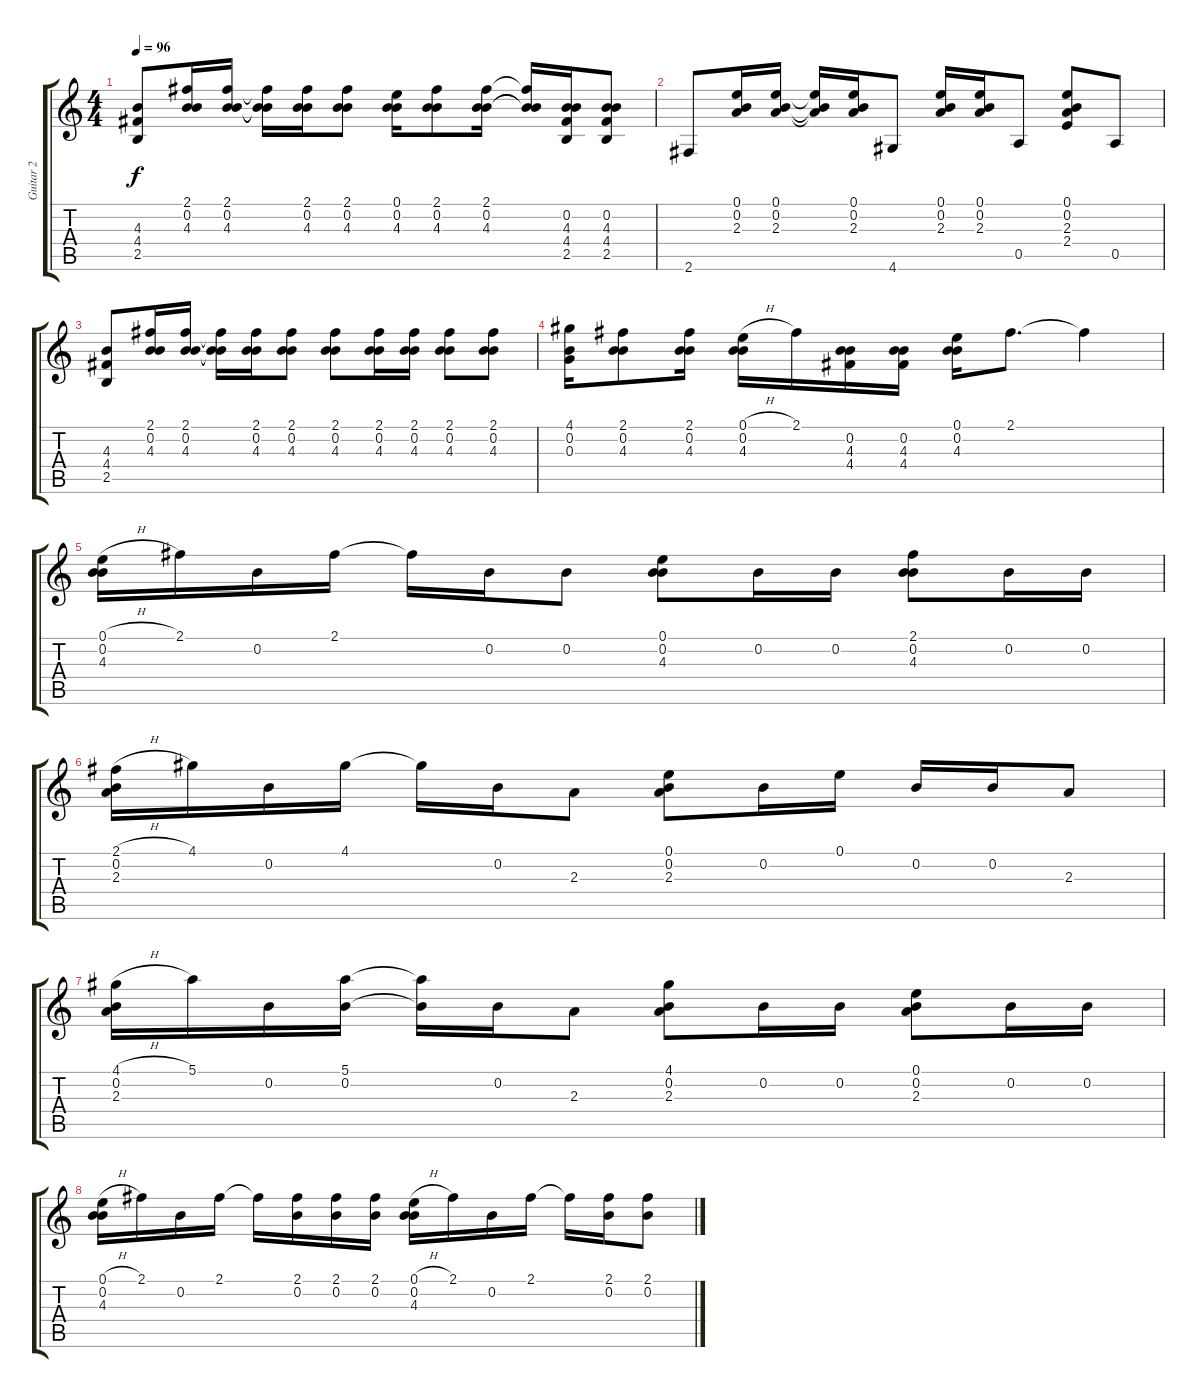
\track ("Guitar 2" "Guitar 2") {instrument acousticguitarsteel}
\staff {score tabs}
\tuning (E4 B3 G3 D3 A2 E2) {hide}
\ts (4 4)
\tempo 96
\clef g2
\ks c
(4.3 4.4 2.5).8{dy f} (2.1 0.2 4.3).16 (2.1 0.2 4.3).16 (2.1{t} 0.2{t} 4.3{t}).16 (2.1 0.2 4.3).16 (2.1 0.2 4.3).8 (0.1 0.2 4.3).16 (2.1 0.2 4.3).8 (2.1 0.2 4.3).16 (2.1{t} 0.2{t} 4.3{t}).16 (0.2 4.3 4.4 2.5).16 (0.2 4.3 4.4 2.5).8 |
2.6.8 (0.1 0.2 2.3).16 (0.1 0.2 2.3).16 (0.1{t} 0.2{t} 2.3{t}).16 (0.1 0.2 2.3).16 4.6.8 (0.1 0.2 2.3).16 (0.1 0.2 2.3).16 0.5.8 (0.1 0.2 2.3 2.4).8 0.5.8 |
(4.3 4.4 2.5).8 (2.1 0.2 4.3).16 (2.1 0.2 4.3).16 (2.1{t} 0.2{t} 4.3{t}).16 (2.1 0.2 4.3).16 (2.1 0.2 4.3).8 (2.1 0.2 4.3).8 (2.1 0.2 4.3).16 (2.1 0.2 4.3).16 (2.1 0.2 4.3).8 (2.1 0.2 4.3).8 |
(4.1 0.2 0.3).16 (2.1 0.2 4.3).8 (2.1 0.2 4.3).16 (0.1{h} 0.2 4.3).16 2.1.16 (0.2 4.3 4.4).16 (0.2 4.3 4.4).16 (0.1 0.2 4.3).16 2.1.8{d} 2.1{t}.4 |
(0.1{h} 0.2 4.3).16 2.1.16 0.2.16 2.1.16 2.1{t}.16 0.2.16 0.2.8 (0.1 0.2 4.3).8 0.2.16 0.2.16 (2.1 0.2 4.3).8 0.2.16 0.2.16 |
(2.1{h} 0.2 2.3).16 4.1.16 0.2.16 4.1.16 4.1{t}.16 0.2.16 2.3.8 (0.1 0.2 2.3).8 0.2.16 0.1.16 0.2.16 0.2.16 2.3.8 |
(4.1{h} 0.2 2.3).16 5.1.16 0.2.16 (5.1 0.2).16 (5.1{t} 0.2{t}).16 0.2.16 2.3.8 (4.1 0.2 2.3).8 0.2.16 0.2.16 (0.1 0.2 2.3).8 0.2.16 0.2.16 |
(0.1{h} 0.2 4.3).16 2.1.16 0.2.16 2.1.16 2.1{t}.16 (2.1 0.2).16 (2.1 0.2).16 (2.1 0.2).16 (0.1{h} 0.2 4.3).16 2.1.16 0.2.16 2.1.16 2.1{t}.16 (2.1 0.2).16 (2.1 0.2).8
